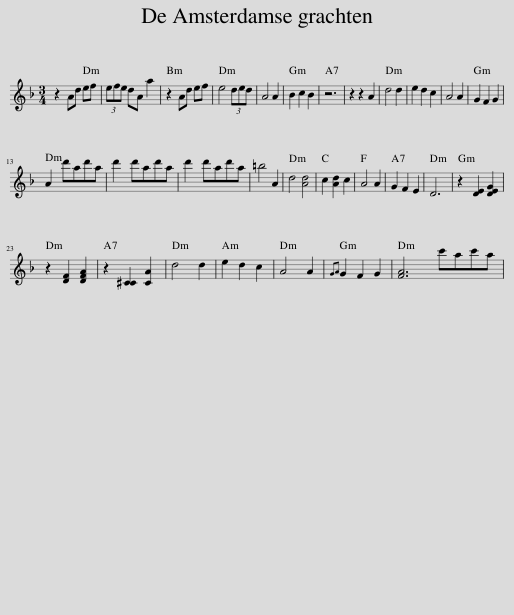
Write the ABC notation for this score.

X:1
L:1/8
M:3/4
I:linebreak $
K:F
V:1 treble
V:1
 z2 Ad ef | (3efe dA a2 | z2 Ad ef | e4 (3ded | A4 A2 | %5
 B2 c2 B2 | z6 | z2 z2 A2 | d4 d2 | e2 d2 c2 | %10
 A4 A2 | G2 F2 G2 |$ A2 d'ad'a | d'2 d'ad'a | d'2 d'ad'a | %15
 =b4 A2 | d4 [Ad]4 | c2 [Ad]2 c2 | A4 A2 | G2 F2 E2 | %20
 D6 | z2 [DE]2 [DEG]2 |$ z2 [DF]2 [DFA]2 | z2 [C^C]2 [CA]2 | d4 d2 | %25
 e2 d2 c2 | A4 A2 |{GA} G2 F2 G2 | [FA]6 c'ac'a | %29
